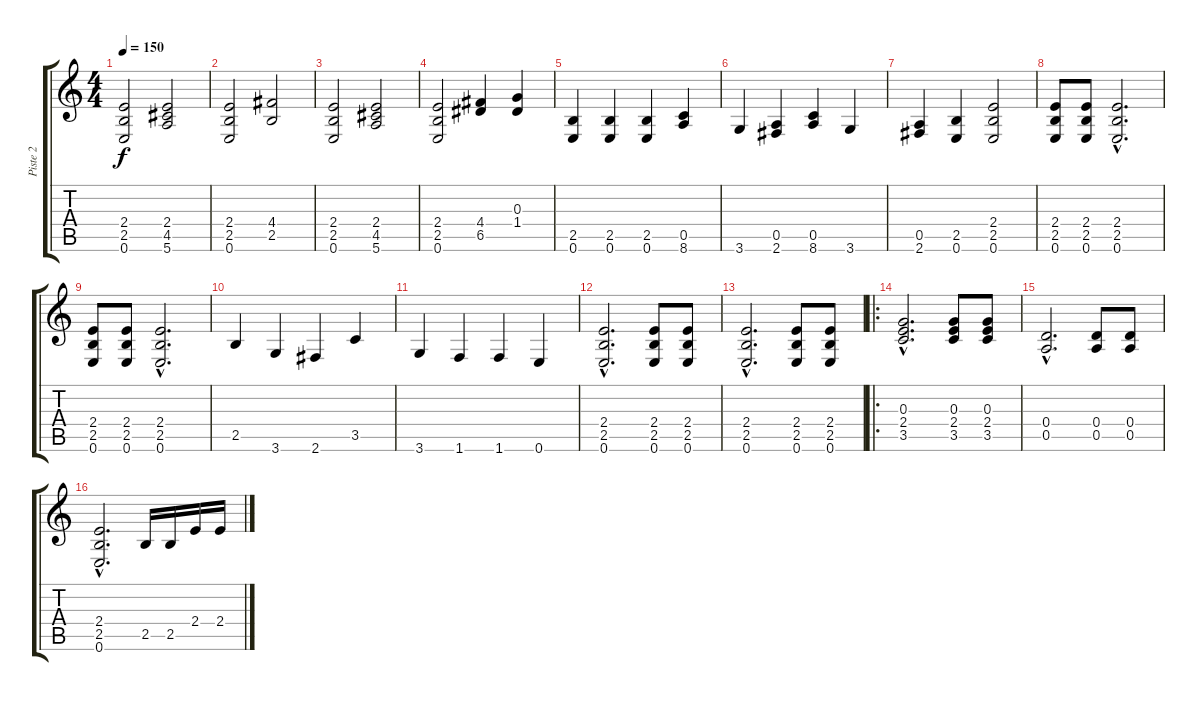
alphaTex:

\track ("Piste 2" "Piste 2") {instrument overdrivenguitar}
\staff {score tabs}
\tuning (E4 B3 G3 D3 A2 E2) {hide}
\ts (4 4)
\tempo 150
\clef g2
\ks c
(2.4 2.5 0.6).2{dy f} (2.4 4.5 5.6).2 |
(2.4 2.5 0.6).2 (4.4 2.5).2 |
(2.4 2.5 0.6).2 (2.4 4.5 5.6).2 |
(2.4 2.5 0.6).2 (4.4 6.5).4 (0.3 1.4).4 |
(2.5 0.6).4 (2.5 0.6).4 (2.5 0.6).4 (0.5 8.6).4 |
3.6.4 (0.5 2.6).4 (0.5 8.6).4 3.6.4 |
(0.5 2.6).4 (2.5 0.6).4 (2.4 2.5 0.6).2 |
(2.4 2.5 0.6).8 (2.4 2.5 0.6).8 (2.4{hac} 2.5{hac} 0.6{hac}).2{d} |
(2.4 2.5 0.6).8 (2.4 2.5 0.6).8 (2.4{hac} 2.5{hac} 0.6{hac}).2{d} |
2.5.4 3.6.4 2.6.4 3.5.4 |
3.6.4 1.6.4 1.6.4 0.6.4 |
(2.4{hac} 2.5{hac} 0.6{hac}).2{d} (2.4 2.5 0.6).8 (2.4 2.5 0.6).8 |
(2.4{hac} 2.5{hac} 0.6{hac}).2{d} (2.4 2.5 0.6).8 (2.4 2.5 0.6).8 |
\ro
(0.3{hac} 2.4{hac} 3.5{hac}).2{d} (0.3 2.4 3.5).8 (0.3 2.4 3.5).8 |
(0.4{hac} 0.5{hac}).2{d} (0.4 0.5).8 (0.4 0.5).8 |
(2.4{hac} 2.5{hac} 0.6{hac}).2{d} 2.5.16 2.5.16 2.4.16 2.4.16
